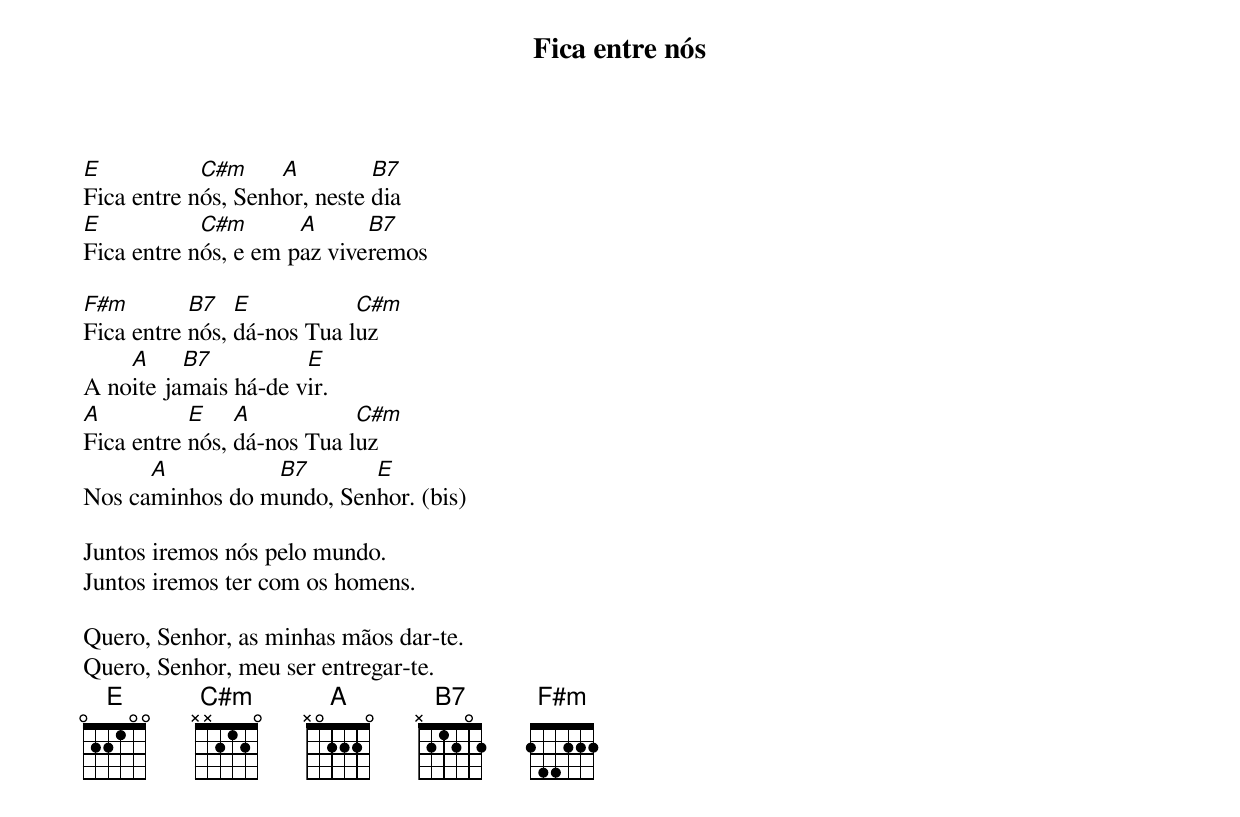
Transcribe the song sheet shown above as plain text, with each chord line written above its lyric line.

Fica entre nós

E           C#m     A         B7
Fica entre nós, Senhor, neste dia
E           C#m       A      B7
Fica entre nós, e em paz viveremos

F#m        B7   E           C#m
Fica entre nós, dá-nos Tua luz
    A     B7          E
A noite jamais há-de vir.
A          E    A           C#m
Fica entre nós, dá-nos Tua luz
      A          B7       E
Nos caminhos do mundo, Senhor. (bis)

Juntos iremos nós pelo mundo.
Juntos iremos ter com os homens.

Quero, Senhor, as minhas mãos dar-te.
Quero, Senhor, meu ser entregar-te.
